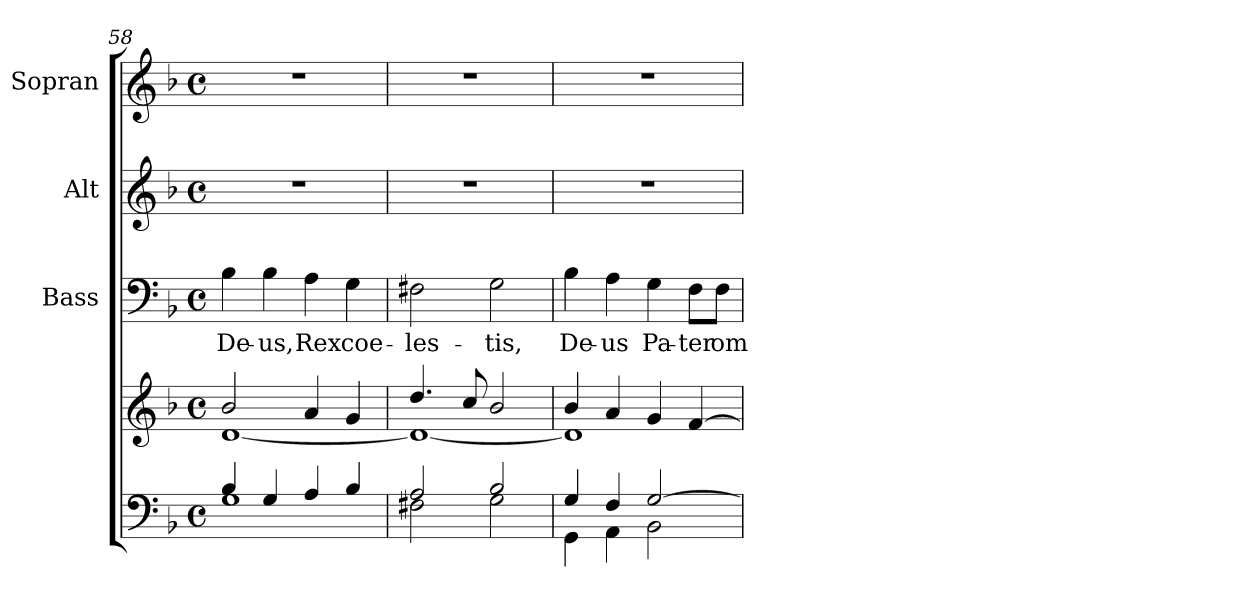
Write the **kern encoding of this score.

**kern	**kern	**kern	**text	**kern	**kern
*part4	*part4	*part3	*part3	*part2	*part1
*staff5	*staff4	*staff3	*staff3	*staff2	*staff1
*	*	*I"Bass	*	*I"Alt	*I"Sopran
*	*	*I'B.	*	*I'A.	*I'S.
*clefF4	*clefG2	*clefF4	*	*clefG2	*clefG2
*k[b-]	*k[b-]	*k[b-]	*	*k[b-]	*k[b-]
*F:	*F:	*F:	*	*F:	*F:
*M4/4	*M4/4	*M4/4	*	*M4/4	*M4/4
*met(c)	*met(c)	*met(c)	*	*met(c)	*met(c)
=58	=58	=58	=58	=58	=58
*^	*^	*	*	*	*
!	!	!	!	!	!LO:LY:b	!	!
4B-/	1G	2b-/	[<1d	4B-\	De-	1r	1r
!	!	!	!	!	!LO:LY:b	!	!
4G/	.	.	.	4B-\	-us,	.	.
!	!	!	!	!	!LO:LY:b	!	!
4A/	.	4a/	.	4A\	Rex	.	.
!	!	!	!	!	!LO:LY:b	!	!
4B-/	.	4g/	.	4G\	coe-	.	.
=59	=59	=59	=59	=59	=59	=59	=59
!	!	!	!	!	!LO:LY:b	!	!
2A/	2F#X\	4.dd/	1d_	2F#X\	-les-	1r	1r
.	.	8cc/	.	.	.	.	.
!	!	!	!	!	!LO:LY:b	!	!
2B-/	2G\	2b-/	.	2G\	-tis,	.	.
=60	=60	=60	=60	=60	=60	=60	=60
!	!	!	!	!	!LO:LY:b	!	!
4G/	4GG\	4b-/	1d]	4B-\	De-	1r	1r
!	!	!	!	!	!LO:LY:b	!	!
4F/	4AA\	4a/	.	4A\	-us	.	.
!	!	!	!	!	!LO:LY:b	!	!
[>2G/	2BB-\	4g/	.	4G\	Pa-	.	.
!	!	!	!	!	!LO:LY:b	!	!
.	.	[>4f/	.	8F\L	-ter	.	.
!	!	!	!	!	!LO:LY:b	!	!
.	.	.	.	8F\J	om-	.	.
*v	*v	*	*	*	*	*	*
*	*v	*v	*	*	*	*
=	=	=	=	=	=
*-	*-	*-	*-	*-	*-
